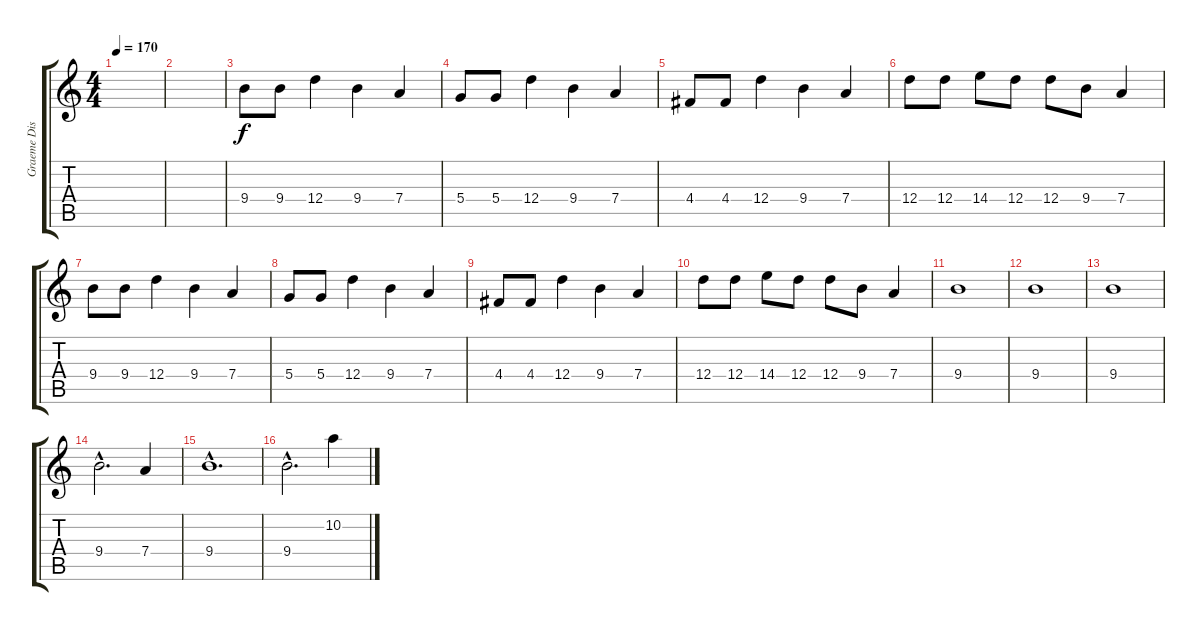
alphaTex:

\track ("Graeme Distorted" "Graeme Dis") {instrument distortionguitar}
\staff {score tabs}
\tuning (E4 B3 G3 D3 A2 E2) {hide}
\ts (4 4)
\tempo 170
\clef g2
\ks c
|
|
9.4.8 9.4.8 12.4.4 9.4.4 7.4.4 |
5.4.8 5.4.8 12.4.4 9.4.4 7.4.4 |
4.4.8 4.4.8 12.4.4 9.4.4 7.4.4 |
12.4.8 12.4.8 14.4.8 12.4.8 12.4.8 9.4.8 7.4.4 |
9.4.8 9.4.8 12.4.4 9.4.4 7.4.4 |
5.4.8 5.4.8 12.4.4 9.4.4 7.4.4 |
4.4.8 4.4.8 12.4.4 9.4.4 7.4.4 |
12.4.8 12.4.8 14.4.8 12.4.8 12.4.8 9.4.8 7.4.4 |
9.4.1 |
9.4.1 |
9.4.1 |
9.4{hac}.2{d} 7.4.4 |
9.4{hac}.1{d} |
9.4{hac}.2{d} 10.2.4
